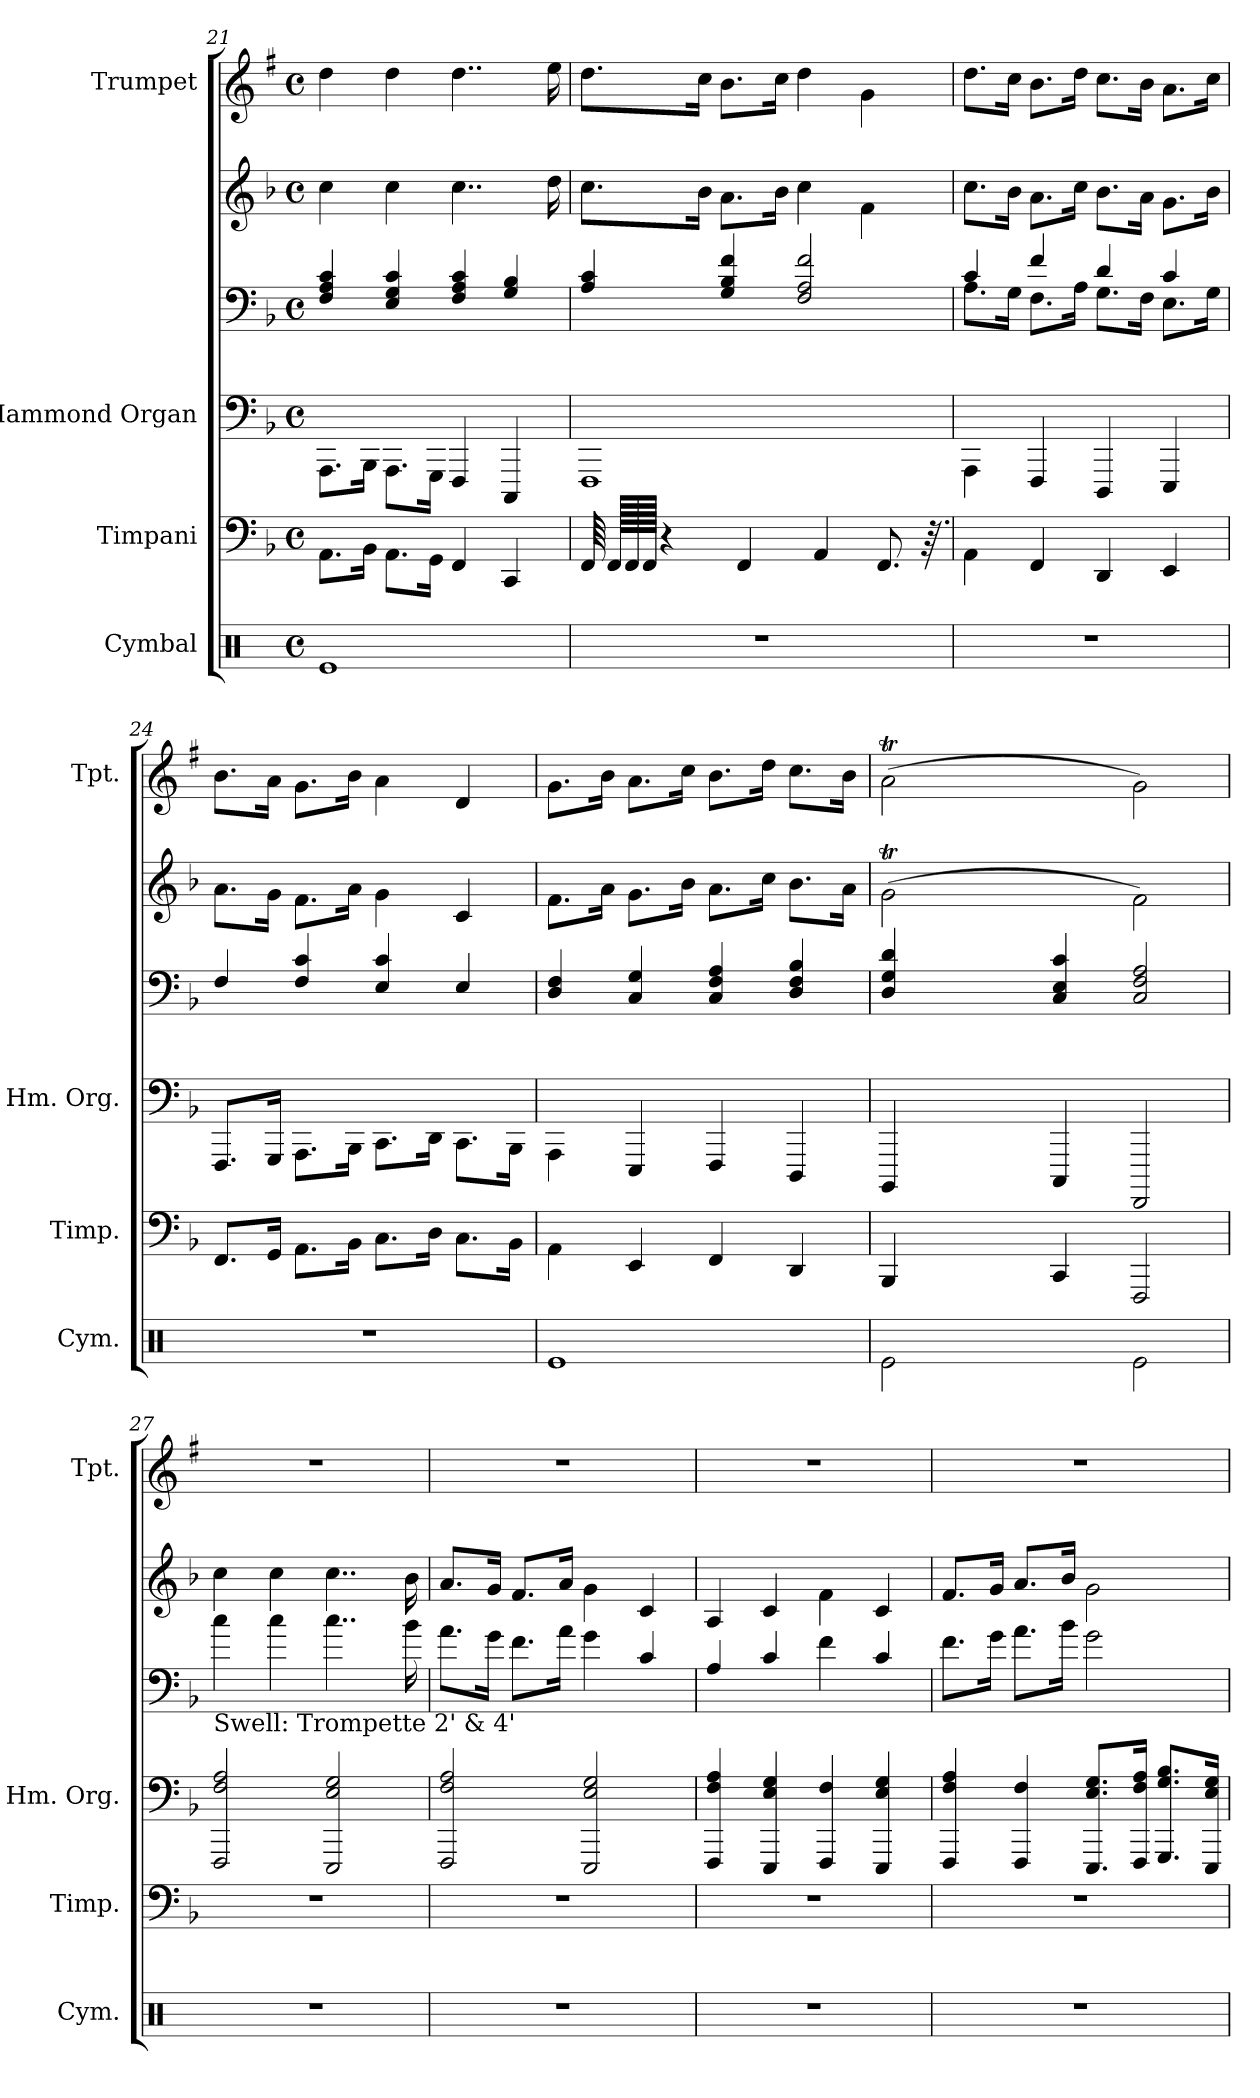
**kern	**kern	**kern	**kern	**kern	**kern
*part4	*part3	*part2	*part2	*part2	*part1
*staff6	*staff5	*staff4	*staff3	*staff2	*staff1
*I"Cymbal	*I"Timpani	*I"Hammond Organ	*	*	*I"Trumpet
*I'Cym.	*I'Timp.	*I'Hm. Org.	*	*	*I'Tpt.
!!LO:LB:g=z
*clefX	*clefF4	*clefF4	*clefF4	*clefG2	*clefG2
*	*	*	*	*	*ITrd1c2
*k[]	*k[b-]	*k[b-]	*k[b-]	*k[b-]	*k[b-]
*M4/4	*M4/4	*M4/4	*M4/4	*M4/4	*M4/4
*met(c)	*met(c)	*met(c)	*met(c)	*met(c)	*met(c)
=21	=21	=21	=21	=21	=21
1Re	8.AA\L	8.AAA\L	4F/ 4A/ 4c/	4cc\	4cc\
.	16BB-\Jk	16BBB-\Jk	.	.	.
.	8.AA\L	8.AAA\L	4E/ 4G/ 4c/	4cc\	4cc\
.	16GG\Jk	16GGG\Jk	.	.	.
.	4FF/	4FFF/	4F/ 4A/ 4c/	4..cc\	4..cc\
.	4CC/	4CCC/	4G/ 4B-/	.	.
.	.	.	.	16dd\	16dd\
=22	=22	=22	=22	=22	=22
1r	64FF/	1FFF	4A/ 4c/	8.cc\L	8.cc\L
.	128FF/LLLLL	.	.	.	.
.	128FF/	.	.	.	.
.	128FF/JJJJJ	.	.	.	.
.	4r	.	.	.	.
.	.	.	.	16b-\Jk	16b-\Jk
.	.	.	4G/ 4B-/ 4f/	8.a\L	8.a\L
.	4FF/	.	.	.	.
.	.	.	.	16b-\Jk	16b-\Jk
.	.	.	2F/ 2A/ 2f/	4cc\	4cc\
.	4AA/	.	.	.	.
.	.	.	.	4f\	4f\
.	8.FF/	.	.	.	.
.	64.r	.	.	.	.
=23	=23	=23	=23	=23	=23
*	*	*	*^	*	*
1r	4AA\	4AAA\	4c/	8.A\L	8.cc\L	8.cc\L
.	.	.	.	16G\Jk	16b-\Jk	16b-\Jk
.	4FF/	4FFF/	4f/	8.F\L	8.a\L	8.a\L
.	.	.	.	16A\Jk	16cc\Jk	16cc\Jk
.	4DD/	4DDD/	4d/	8.G\L	8.b-\L	8.b-\L
.	.	.	.	16F\Jk	16a\Jk	16a\Jk
.	4EE/	4EEE/	4c/	8.E\L	8.g\L	8.g\L
.	.	.	.	16G\Jk	16b-\Jk	16b-\Jk
*	*	*	*v	*v	*	*
=24	=24	=24	=24	=24	=24
1r	8.FF/L	8.FFF/L	4F/	8.a\L	8.a\L
.	16GG/Jk	16GGG/Jk	.	16g\Jk	16g\Jk
.	8.AA\L	8.AAA\L	4F/ 4c/	8.f\L	8.f\L
.	16BB-\Jk	16BBB-\Jk	.	16a\Jk	16a\Jk
.	8.C\L	8.CC\L	4E/ 4c/	4g\	4g\
.	16D\Jk	16DD\Jk	.	.	.
.	8.C\L	8.CC\L	4E/	4c/	4c/
.	16BB-\Jk	16BBB-\Jk	.	.	.
=25	=25	=25	=25	=25	=25
1Re	4AA\	4AAA\	4D/ 4F/	8.f\L	8.f\L
.	.	.	.	16a\Jk	16a\Jk
.	4EE/	4EEE/	4C/ 4G/	8.g\L	8.g\L
.	.	.	.	16b-\Jk	16b-\Jk
.	4FF/	4FFF/	4C/ 4F/ 4A/	8.a\L	8.a\L
.	.	.	.	16cc\Jk	16cc\Jk
.	4DD/	4DDD/	4D/ 4F/ 4B-/	8.b-\L	8.b-\L
.	.	.	.	16a\Jk	16a\Jk
!!LO:PB:g=z
=26	=26	=26	=26	=26	=26
*	*	*	*	*^	*^
2Re\	4BBB-/	4BBBB-/	4D/ 4G/ 4d/	(>2gT\	32gyy	(>2gT\	32gyy
.	.	.	.	.	32ayy	.	32ayy
.	.	.	.	.	32gyy	.	32gyy
.	.	.	.	.	32ayy	.	32ayy
.	.	.	.	.	32gyy	.	32gyy
.	.	.	.	.	32ayy	.	32ayy
.	.	.	.	.	32gyy	.	32gyy
.	.	.	.	.	32ayy	.	32ayy
.	4CC/	4CCC/	4C/ 4E/ 4c/	.	8.gyy	.	8.gyy
.	.	.	.	.	16fyy	.	16fyy
2Re\	2FFF/	2FFFF/	2C/ 2F/ 2A/	2f\)	2ryy	2f\)	2ryy
=27	=27	=27	=27	=27	=27	=27	=27
!	!	!	!LO:TX:b:t=Swell&colon; Trompette 2' & 4'	!	!	!	!
*	*	*	*	*v	*v	*	*
*	*	*	*	*	*v	*v
1r	1r	2FFF/ 2F/ 2A/	4cc\	4cc\	1r
.	.	.	4cc\	4cc\	.
.	.	2EEE/ 2E/ 2G/	4..cc\	4..cc\	.
.	.	.	16b-\	16b-\	.
=28	=28	=28	=28	=28	=28
1r	1r	2FFF/ 2F/ 2A/	8.a\L	8.a/L	1r
.	.	.	16g\Jk	16g/Jk	.
.	.	.	8.f\L	8.f/L	.
.	.	.	16a\Jk	16a/Jk	.
.	.	2EEE/ 2E/ 2G/	4g\	4g\	.
.	.	.	4c/	4c/	.
=29	=29	=29	=29	=29	=29
1r	1r	4FFF/ 4F/ 4A/	4A/	4A/	1r
.	.	4EEE/ 4E/ 4G/	4c/	4c/	.
.	.	4FFF/ 4F/	4f\	4f\	.
.	.	4EEE/ 4E/ 4G/	4c/	4c/	.
=30	=30	=30	=30	=30	=30
1r	1r	4FFF/ 4F/ 4A/	8.f\L	8.f/L	1r
.	.	.	16g\Jk	16g/Jk	.
.	.	4FFF/ 4F/	8.a\L	8.a/L	.
.	.	.	16b-\Jk	16b-/Jk	.
.	.	8.EEE/ 8.E/ 8.G/L	2g\	2g\	.
.	.	16FFF/ 16F/ 16A/Jk	.	.	.
.	.	8.GGG/ 8.G/ 8.B-/L	.	.	.
.	.	16EEE/ 16E/ 16G/Jk	.	.	.
=	=	=	=	=	=
*-	*-	*-	*-	*-	*-
